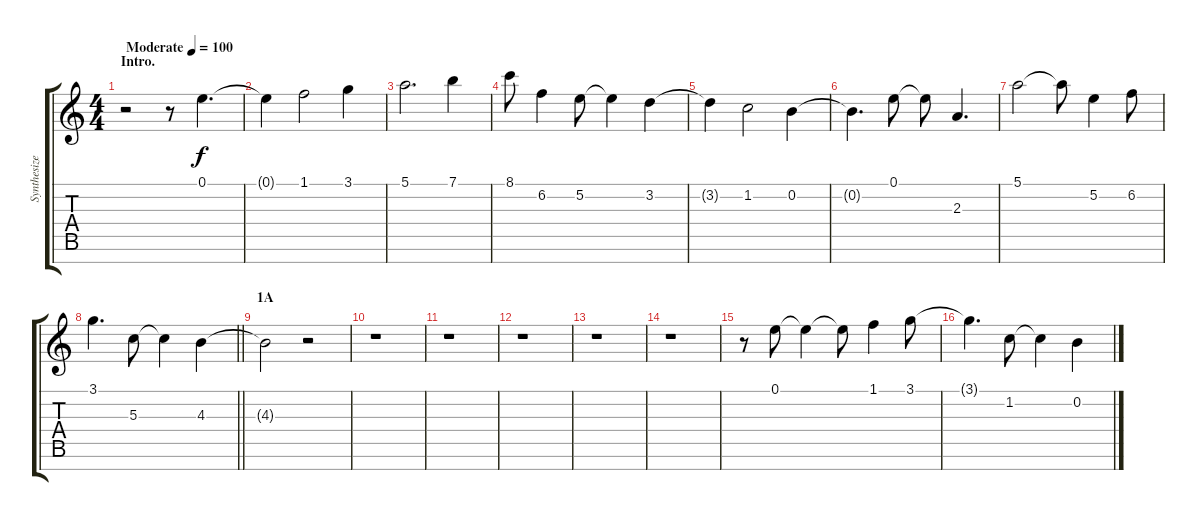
\track ("Synthesizer I" "Synthesize") {instrument lead6voice}
\staff {score tabs}
\tuning (E5 B4 G4 D4 A3 E3 B2) {hide}
\ts (4 4)
\section ("" "Intro.")
\tempo (100 "Moderate")
\clef g2
\ks c
r.2{dy f instrument lead6voice} r.8 0.1.4{d} |
0.1{t}.4 1.1.2 3.1.4 |
5.1.2{d} 7.1.4 |
8.1.8 6.2.4 5.2.8 5.2{t}.4 3.2.4 |
3.2{t}.4 1.2.2 0.2.4 |
0.2{t}.4{d} 0.1.8 0.1{t}.8 2.3.4{d} |
5.1.2 5.1{t}.8 5.2.4 6.2.8 |
\barLineRight lightlight
3.1.4{d} 5.3.8 5.3{t}.4 4.3.4 |
\section ("" "1A")
4.3{t}.2 r.2 |
r.1 |
r.1 |
r.1 |
r.1 |
r.1 |
r.8 0.1.8 0.1{t}.4 0.1{t}.8 1.1.4 3.1.8 |
3.1{t}.4{d} 1.2.8 1.2{t}.4 0.2.4
